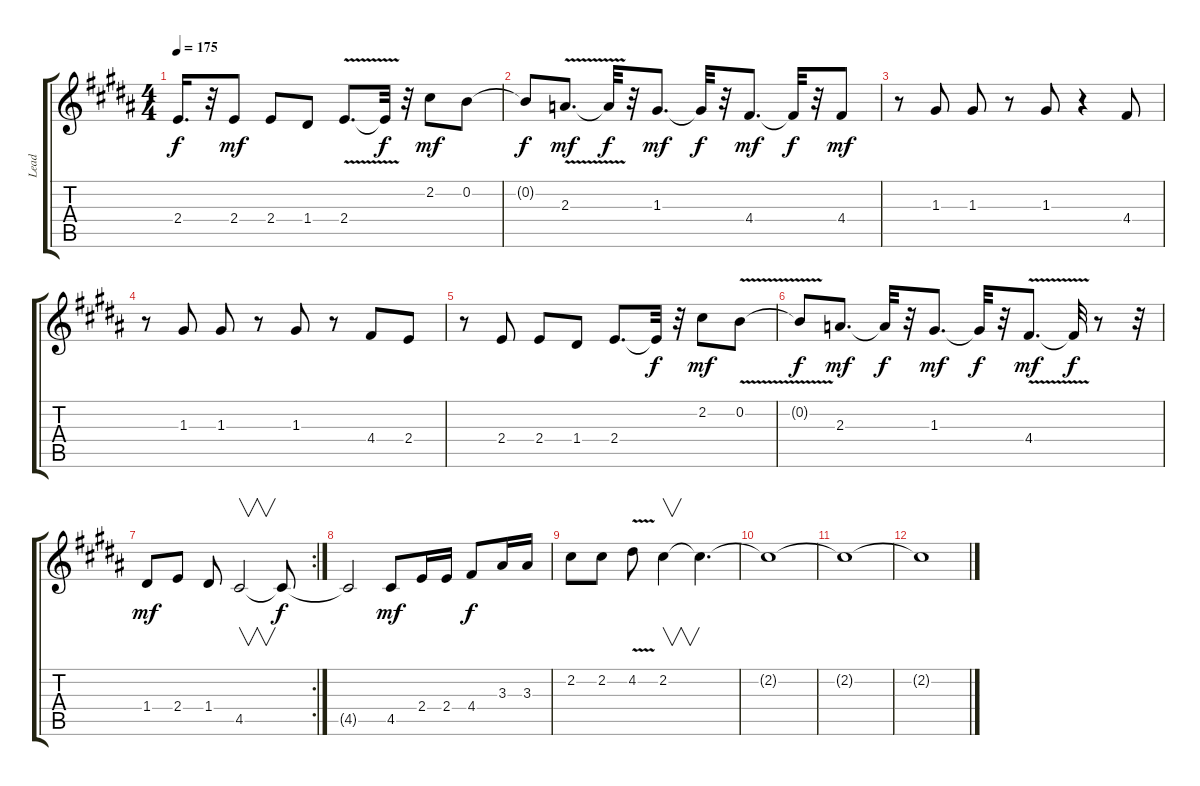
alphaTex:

\track ("Lead" "Lead") {instrument distortionguitar}
\staff {score tabs}
\tuning (E4 B3 G3 D3 A2 E2) {hide}
\ts (4 4)
\tempo 175
\clef g2
\ks b
2.4{t}.16{d dy f} r.32 2.4.8{dy mf} 2.4.8 1.4.8 2.4{v}.8{d} 2.4{t}.32{dy f} r.32 2.2.8{dy mf} 0.2.8 |
0.2{t}.8{dy f} 2.3{v}.8{d dy mf} 2.3{t}.32{dy f} r.32 1.3.8{d dy mf} 1.3{t}.32{dy f} r.32 4.4.8{d dy mf} 4.4{t}.32{dy f} r.32 4.4.8{dy mf} |
r.8 1.3.8 1.3.8 r.8 1.3.8 r.4 4.4.8 |
r.8 1.3.8 1.3.8 r.8 1.3.8 r.8 4.4.8 2.4.8 |
r.8 2.4.8 2.4.8 1.4.8 2.4.8{d} 2.4{t}.32{dy f} r.32 2.2.8{dy mf} 0.2{v}.8 |
0.2{t}.8{dy f} 2.3.8{d dy mf} 2.3{t}.32{dy f} r.32 1.3.8{d dy mf} 1.3{t}.32{dy f} r.32 4.4{v}.8{d dy mf} 4.4{t}.32{dy f} r.8 r.32 |
\rc 2
1.4.8{dy mf} 2.4.8 1.4.8 4.5.2{v} 4.5{t}.8{dy f} |
4.5{t}.2 4.5.8{dy mf} 2.4.16 2.4.16 4.4.8{dy f} 3.3.16 3.3.16 |
2.2.8 2.2.8 4.2{v}.8 2.2.4{v} 2.2{t}.4{d} |
2.2{t}.1 |
2.2{t}.1 |
2.2{t}.1
